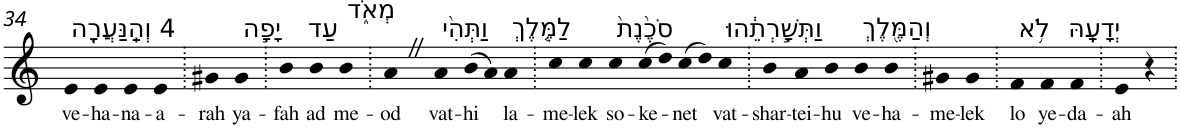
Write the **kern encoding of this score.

**kern	**text
*part1	*part1
*staff1	*staff1
*I"Piano	*
*I'Pno	*
!!LO:PB:g=z
*clefG2	*
*k[]	*
=34	=34
!LO:TX:a:t=4 וְהַֽנַּעֲרָ֖ה	!
!	!LO:LY:b
4e	ve-
!	!LO:LY:b
4e	-ha-
!	!LO:LY:b
4e	-na-
!	!LO:LY:b
4e	-a-
=35.	=35.
!	!LO:LY:b
4g#X	-rah
!LO:TX:a:t=יָפָ֣ה	!
!	!LO:LY:b
4g#	ya-
=36.	=36.
!	!LO:LY:b
4b	-fah
!LO:TX:a:t=עַד	!
!	!LO:LY:b
4b	ad
!LO:TX:a:t=מְאֹ֑ד	!
!	!LO:LY:b
4b	me-
=37.	=37.
!	!LO:LY:b
4aZ	-od
!LO:TX:a:t=וַתְּהִ֨י	!
!	!LO:LY:b
4a	vat-
!	!LO:LY:b
(>8b	-hi
8a)	.
!LO:TX:a:t=לַמֶּ֤לֶךְ	!
!	!LO:LY:b
4a	la-
=38.	=38.
!	!LO:LY:b
4cc	-me-
!	!LO:LY:b
4cc	-lek
!LO:TX:a:t=סֹכֶ֙נֶת֙	!
!	!LO:LY:b
4cc	so-
!	!LO:LY:b
(>8cc	-ke-
8dd)	.
!	!LO:LY:b
(>8cc	-net
8dd)	.
!LO:TX:a:t=וַתְּשָׁ֣רְתֵ֔הוּ	!
!	!LO:LY:b
4cc	vat-
=39.	=39.
!	!LO:LY:b
4b	-shar-
!	!LO:LY:b
4a	-tei-
!	!LO:LY:b
4b	-hu
!LO:TX:a:t=וְהַמֶּ֖לֶךְ	!
!	!LO:LY:b
4b	ve-
!	!LO:LY:b
4b	-ha-
=40.	=40.
!	!LO:LY:b
4g#X	-me-
!	!LO:LY:b
4g#	-lek
=41.	=41.
!LO:TX:a:t=לֹ֥א	!
!	!LO:LY:b
4f	lo
!LO:TX:a:t=יְדָעָֽהּ	!
!	!LO:LY:b
4f	ye-
!	!LO:LY:b
4f	-da-
=42.	=42.
!	!LO:LY:b
4e	-ah
4r	.
=.	=.
*-	*-
